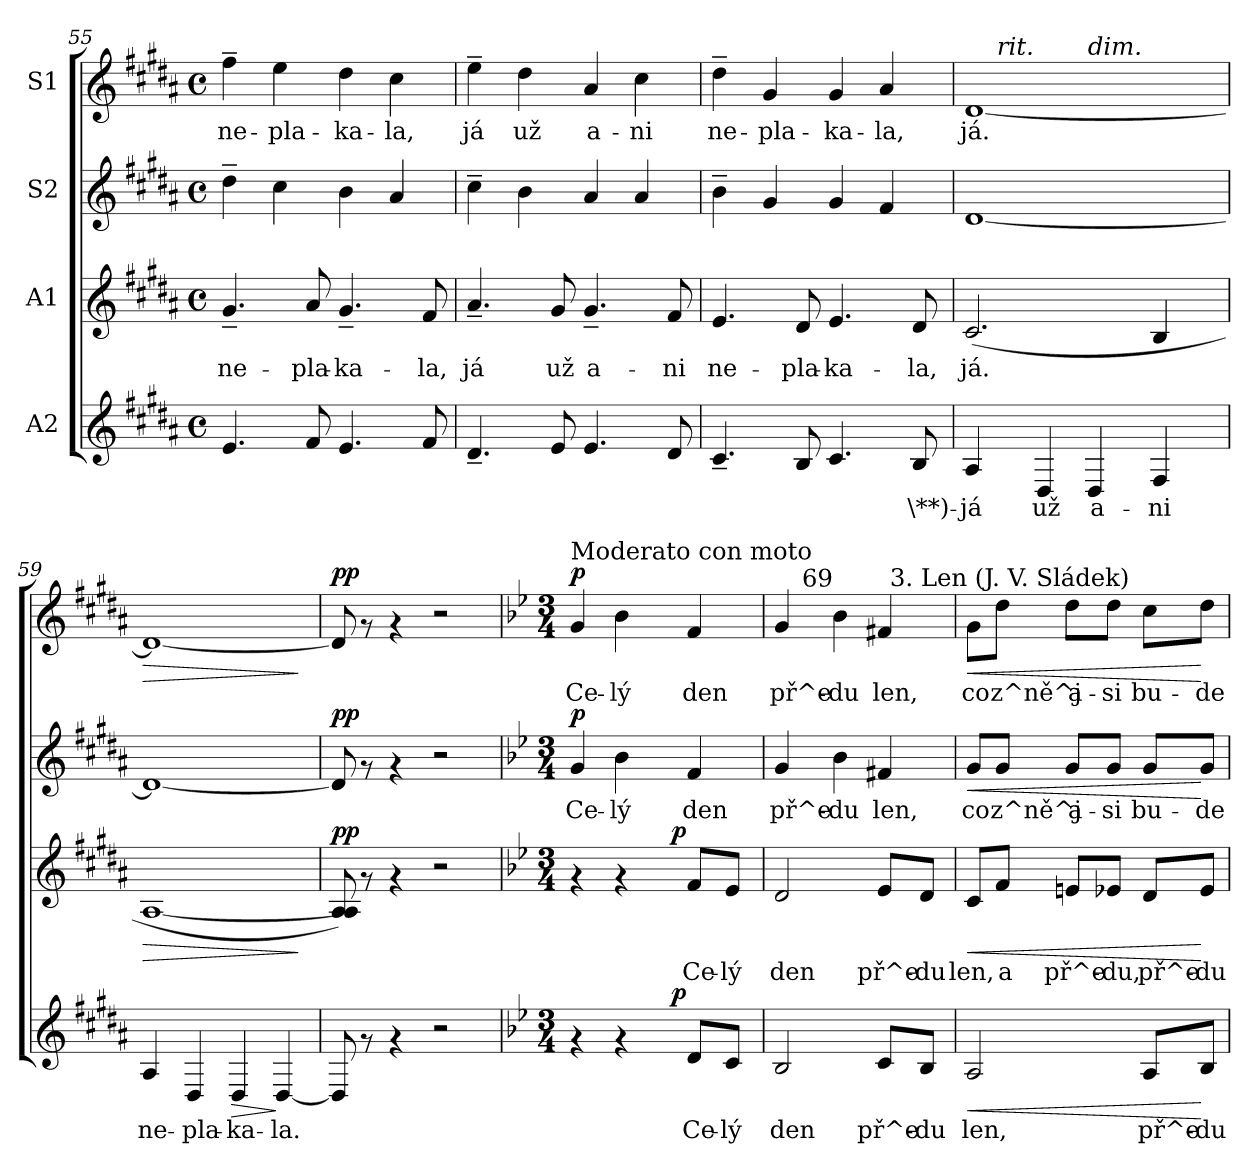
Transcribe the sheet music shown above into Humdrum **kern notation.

**kern	**text	**dynam	**kern	**text	**dynam	**kern	**text	**dynam	**kern	**text	**dynam
*part4	*part4	*part4	*part3	*part3	*part3	*part2	*part2	*part2	*part1	*part1	*part1
*staff4	*staff4	*staff4	*staff3	*staff3	*staff3	*staff2	*staff2	*staff2	*staff1	*staff1	*staff1
*I"A2	*	*	*I"A1	*	*	*I"S2	*	*	*I"S1	*	*
*clefG2	*	*	*clefG2	*	*	*clefG2	*	*	*clefG2	*	*
*k[f#c#g#d#a#]	*	*	*k[f#c#g#d#a#]	*	*	*k[f#c#g#d#a#]	*	*	*k[f#c#g#d#a#]	*	*
*B:	*	*	*B:	*	*	*B:	*	*	*B:	*	*
*M4/4	*	*	*M4/4	*	*	*M4/4	*	*	*M4/4	*	*
*met(c)	*	*	*met(c)	*	*	*met(c)	*	*	*met(c)	*	*
=55	=55	=55	=55	=55	=55	=55	=55	=55	=55	=55	=55
!	!LO:LY:b:rj	!	!	!LO:LY:b	!	!	!LO:LY:b	!	!	!LO:LY:b	!
4.e/	.	.	4.g#~</	ne-	.	4dd#~>\	.	.	4ff#~>\	ne-	.
!	!	!	!	!	!	!	!LO:LY:b	!	!	!LO:LY:b	!
.	.	.	.	.	.	4cc#\	.	.	4ee\	-pla-	.
!	!LO:LY:b:rj	!	!	!LO:LY:b	!	!	!	!	!	!	!
8f#/	.	.	8a#/	-pla-	.	.	.	.	.	.	.
!	!LO:LY:b:rj	!	!	!LO:LY:b	!	!	!LO:LY:b	!	!	!LO:LY:b	!
4.e/	.	.	4.g#~</	-ka-	.	4b\	.	.	4dd#\	-ka-	.
!	!	!	!	!	!	!	!LO:LY:b	!	!	!LO:LY:b	!
.	.	.	.	.	.	4a#/	.	.	4cc#\	-la,	.
!	!LO:LY:b:rj	!	!	!LO:LY:b	!	!	!	!	!	!	!
8f#/	.	.	8f#/	-la,	.	.	.	.	.	.	.
!!LO:LB:g=z
=56	=56	=56	=56	=56	=56	=56	=56	=56	=56	=56	=56
!	!LO:LY:b:rj	!	!	!LO:LY:b	!	!	!LO:LY:b	!	!	!LO:LY:b	!
4.d#~</	.	.	4.a#~</	já	.	4cc#~>\	.	.	4ee~>\	já	.
!	!	!	!	!	!	!	!LO:LY:b	!	!	!LO:LY:b	!
.	.	.	.	.	.	4b\	.	.	4dd#\	už	.
!	!LO:LY:b:rj	!	!	!LO:LY:b	!	!	!	!	!	!	!
8e/	.	.	8g#/	už	.	.	.	.	.	.	.
!	!LO:LY:b:rj	!	!	!LO:LY:b	!	!	!LO:LY:b	!	!	!LO:LY:b	!
4.e/	.	.	4.g#~</	a-	.	4a#/	.	.	4a#/	a-	.
!	!	!	!	!	!	!	!LO:LY:b	!	!	!LO:LY:b	!
.	.	.	.	.	.	4a#/	.	.	4cc#\	-ni	.
!	!LO:LY:b:rj	!	!	!LO:LY:b	!	!	!	!	!	!	!
8d#/	.	.	8f#/	-ni	.	.	.	.	.	.	.
=57	=57	=57	=57	=57	=57	=57	=57	=57	=57	=57	=57
!	!LO:LY:b:rj	!	!	!LO:LY:b	!	!	!LO:LY:b	!	!	!LO:LY:b	!
4.c#~</	.	.	4.e/	ne-	.	4b~>\	.	.	4dd#~>\	ne-	.
!	!	!	!	!	!	!	!LO:LY:b	!	!	!LO:LY:b	!
.	.	.	.	.	.	4g#/	.	.	4g#/	-pla-	.
!	!LO:LY:b:rj	!	!	!LO:LY:b	!	!	!	!	!	!	!
8B/	.	.	8d#/	-pla-	.	.	.	.	.	.	.
!	!LO:LY:b:rj	!	!	!LO:LY:b	!	!	!LO:LY:b	!	!	!LO:LY:b	!
4.c#/	.	.	4.e/	-ka-	.	4g#/	.	.	4g#/	-ka-	.
!	!	!	!	!	!	!	!LO:LY:b	!	!	!LO:LY:b	!
.	.	.	.	.	.	4f#/	.	.	4a#/	-la,	.
!	!LO:LY:b:rj	!	!	!LO:LY:b	!	!	!	!	!	!	!
8B/	\**)-	.	8d#/	-la,	.	.	.	.	.	.	.
=58	=58	=58	=58	=58	=58	=58	=58	=58	=58	=58	=58
!	!LO:LY:b:rj	!	!	!LO:LY:b	!	!	!LO:LY:b	!	!	!LO:LY:b	!
*	*	*	*	*	*	*	*	*	*^	*	*
*	*	*	*	*	*	*	*	*	*	*^	*	*
4A#/	-já	.	(<2.c#/	já.	.	[<1d#	.	.	[<1d#	16ryy	2ryy	já.	.
.	.	.	.	.	.	.	.	.	.	64ryy	.	.	.
!	!	!	!	!	!	!	!	!	!	!LO:TX:a:i:t=rit.	!	!	!
.	.	.	.	.	.	.	.	.	.	2ryy	.	.	.
!	!LO:LY:b:rj	!	!	!	!	!	!	!	!	!	!	!	!
4D#/	už	.	.	.	.	.	.	.	.	.	.	.	.
!	!	!	!	!	!	!	!	!	!	!	!LO:TX:a:i:t=dim.	!	!
!	!LO:LY:b:rj	!	!	!	!	!	!	!	!	!	!	!	!
4D#/	a-	.	.	.	.	.	.	.	.	.	2ryy	.	.
.	.	.	.	.	.	.	.	.	.	4ryy	.	.	.
!	!LO:LY:b:rj	!	!	!LO:LY:b	!	!	!	!	!	!	!	!	!
4F#/	-ni	.	4B/	.	.	.	.	.	.	.	.	.	.
.	.	.	.	.	.	.	.	.	.	8ryy	.	.	.
.	.	.	.	.	.	.	.	.	.	32.ryy	.	.	.
=59	=59	=59	=59	=59	=59	=59	=59	=59	=59	=59	=59	=59	=59
!	!LO:LY:b:rj	!	!	!LO:LY:b	!LO:HP:b	!	!LO:LY:b	!	!	!	!	!LO:LY:b	!LO:HP:b
*	*	*	*	*	*	*	*	*	*v	*v	*v	*	*
4A#/	ne-	.	[<1A#	.	>	1d#_<	.	.	1d#_<	.	>
!	!LO:LY:b:rj	!	!	!	!	!	!	!	!	!	!
4D#/	-pla-	.	.	.	.	.	.	.	.	.	.
!	!LO:LY:b:rj	!LO:HP:b	!	!	!	!	!	!	!	!	!
4D#/	-ka-	>	.	.	.	.	.	.	.	.	.
!	!LO:LY:b:rj	!	!	!	!	!	!	!	!	!	!
[<4D#/	-la.	]	.	.	.	.	.	.	.	.	.
.	.	.	.	.	]	.	.	.	.	.	]
=60	=60	=60	=60	=60	=60	=60	=60	=60	=60	=60	=60
!	!LO:LY:b:rj	!	!	!LO:LY:b	!LO:DY:b	!	!LO:LY:b	!LO:DY:b	!	!LO:LY:b	!LO:DY:a
8D#/]	.	.	8A#/ 8A#/])	.	pp	8d#/]	.	pp	8d#/]	.	pp
8rf	.	.	8rf	.	.	8rf	.	.	8rf	.	.
4rf	.	.	4rf	.	.	4rf	.	.	4rf	.	.
2r	.	.	2r	.	.	2r	.	.	2r	.	.
!!LO:PB:g=z
=61!	=61!	=61!	=61!	=61!	=61!	=61!	=61!	=61!	=61!	=61!	=61!
*k[b-e-]	*	*	*k[b-e-]	*	*	*k[b-e-]	*	*	*k[b-e-]	*	*
*B-:	*	*	*B-:	*	*	*B-:	*	*	*B-:	*	*
*M3/4	*	*	*M3/4	*	*	*M3/4	*	*	*M3/4	*	*
!	!	!	!	!	!	!	!	!	!LO:TX:a:t=Moderato con moto	!	!
!	!	!	!	!	!	!	!LO:LY:b	!LO:DY:a	!	!LO:LY:b	!LO:DY:a
*^	*	*	*^	*	*	*	*	*	*	*	*
4rf	4ryy	.	.	4rf	4ryy	.	.	4g/	Ce-	p	4g/	Ce-	p
!	!	!	!	!	!	!	!	!	!LO:LY:b	!	!	!LO:LY:b	!
4rf	8ryy	.	.	4rf	8ryy	.	.	4b-\	-lý	.	4b-\	-lý	.
.	16ryy	.	.	.	16ryy	.	.	.	.	.	.	.	.
.	64ryy	.	.	.	64ryy	.	.	.	.	.	.	.	.
!	!	!	!LO:DY:a	!	!	!	!LO:DY:a	!	!	!	!	!	!
.	4ryy	.	p	.	4ryy	.	p	.	.	.	.	.	.
!	!	!LO:LY:b:rj	!	!	!	!LO:LY:b	!	!	!LO:LY:b	!	!	!LO:LY:b	!
8d/L	.	Ce-	.	8f/L	.	Ce-	.	4f/	den	.	4f/	den	.
!	!	!LO:LY:b:rj	!	!	!	!LO:LY:b	!	!	!	!	!	!	!
8c/J	.	-lý	.	8e-/J	.	-lý	.	.	.	.	.	.	.
.	32.ryy	.	.	.	32.ryy	.	.	.	.	.	.	.	.
=62	=62	=62	=62	=62	=62	=62	=62	=62	=62	=62	=62	=62	=62
!	!	!LO:LY:b:rj	!	!	!	!LO:LY:b	!	!	!LO:LY:b	!	!	!LO:LY:b	!
*	*	*	*	*	*	*	*	*	*	*	*^	*	*
*v	*v	*	*	*	*	*	*	*	*	*	*	*^	*	*
*	*	*	*v	*v	*	*	*	*	*	*	*	*	*	*
2B-/	den	.	2d/	den	.	4g/	př^e-	.	4g/	16..ryy	2ryy	př^e-	.
!	!	!	!	!	!	!	!	!	!	!LO:TX:a:t=69	!	!	!
.	.	.	.	.	.	.	.	.	.	2ryy	.	.	.
!	!	!	!	!	!	!	!LO:LY:b	!	!	!	!	!LO:LY:b	!
.	.	.	.	.	.	4b-\	-du	.	4b-\	.	.	-du	.
!	!LO:LY:b:rj	!	!	!LO:LY:b	!	!	!LO:LY:b	!	!	!	!	!LO:LY:b	!
8c/L	př^e-	.	8e-/L	př^e-	.	4f#X/	len,	.	4f#X/	.	32ryy	len,	.
!	!	!	!	!	!	!	!	!	!	!	!LO:TX:a:t=3. Len (J. V. Sládek)	!	!
.	.	.	.	.	.	.	.	.	.	.	8..ryy	.	.
.	.	.	.	.	.	.	.	.	.	8ryy	.	.	.
!	!LO:LY:b:rj	!	!	!LO:LY:b	!	!	!	!	!	!	!	!	!
8B-/J	-du	.	8d/J	-du	.	.	.	.	.	.	.	.	.
.	.	.	.	.	.	.	.	.	.	64ryy	.	.	.
=63	=63	=63	=63	=63	=63	=63	=63	=63	=63	=63	=63	=63	=63
!	!LO:LY:b:rj	!LO:HP:b	!	!LO:LY:b	!LO:HP:b	!	!LO:LY:b	!LO:HP:b	!	!	!	!LO:LY:b	!LO:HP:b
*	*	*	*	*	*	*	*	*	*v	*v	*v	*	*
2A/	len,	<	8c/L	len,	<	8g/L	co	<	8g\L	co	<
!	!	!	!	!LO:LY:b	!	!	!LO:LY:b	!	!	!LO:LY:b	!
.	.	.	8f/J	a	.	8g/J	z^ně^j	.	8dd\J	z^ně^j	.
!	!	!	!	!LO:LY:b	!	!	!LO:LY:b	!	!	!LO:LY:b	!
.	.	.	8en/L	př^e-	.	8g/L	a-	.	8dd\L	a-	.
!	!	!	!	!LO:LY:b	!	!	!LO:LY:b	!	!	!LO:LY:b	!
.	.	.	8e-X/J	-du,	.	8g/J	-si	.	8dd\J	-si	.
!	!LO:LY:b:rj	!	!	!LO:LY:b	!	!	!LO:LY:b	!	!	!LO:LY:b	!
8A/L	př^e-	.	8d/L	př^e-	.	8g/L	bu-	.	8cc\L	bu-	.
!	!LO:LY:b:rj	!	!	!LO:LY:b	!	!	!LO:LY:b	!	!	!LO:LY:b	!
8B-/J	-du	[	8e-/J	-du	[	8g/J	-de	[	8dd\J	-de	[
=	=	=	=	=	=	=	=	=	=	=	=
*-	*-	*-	*-	*-	*-	*-	*-	*-	*-	*-	*-
